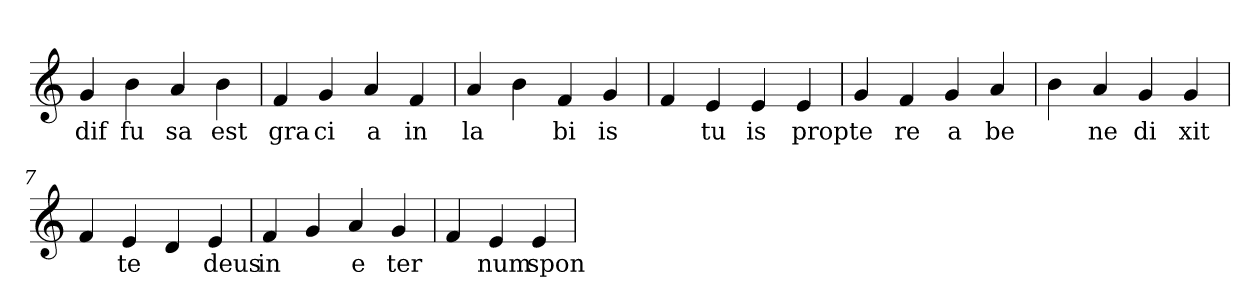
**kern	**text
*part1	*part1
*staff1	*staff1
*clefG2	*
=1	=1
4g	dif
4b	fu
4a	sa
4b	est
=2	=2
4f	gra
4g	ci
4a	a
4f	in
=3	=3
4a	la
4b	.
4f	bi
4g	is
=4	=4
4f	.
4e	tu
4e	is
4e	prop
=5	=5
4g	te
4f	re
4g	a
4a	be
=6	=6
4b	.
4a	ne
4g	di
4g	xit
=7	=7
4f	.
4e	te
4d	.
4e	deus
=8	=8
4f	in
4g	.
4a	e
4g	ter
=9	=9
4f	.
4e	num
4e	spon
=	=
*-	*-
